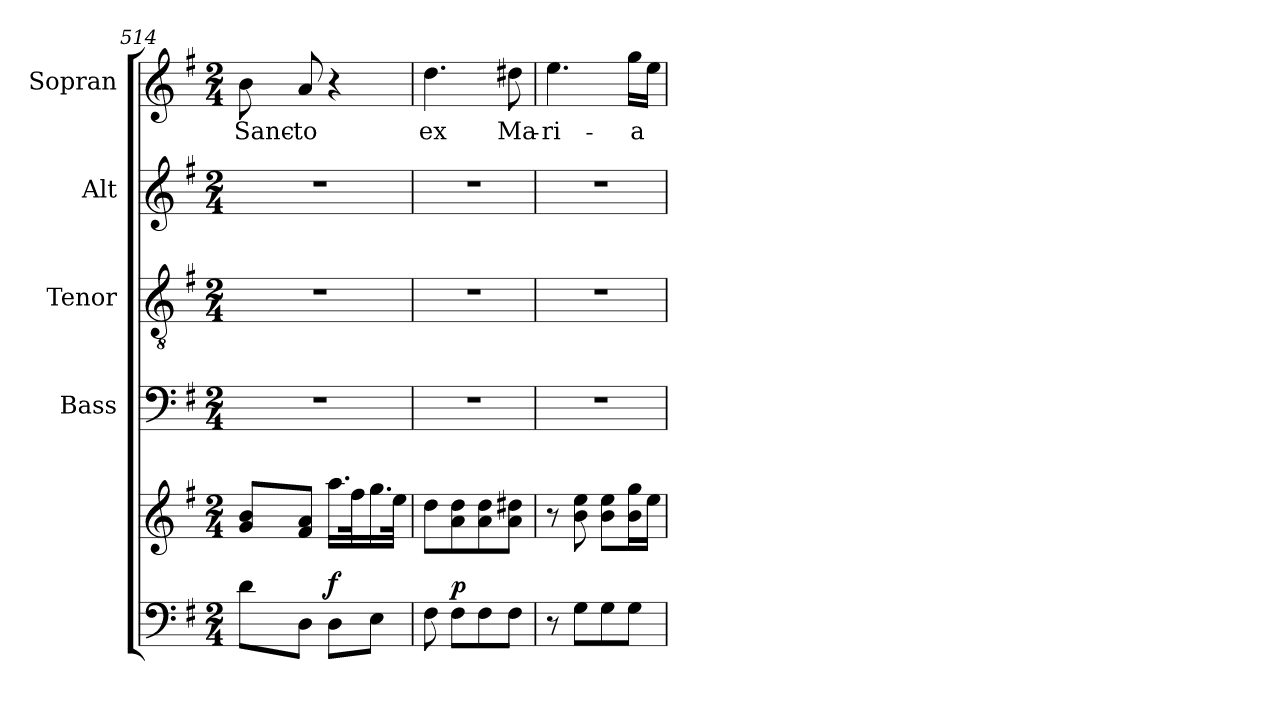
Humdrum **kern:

**kern	**kern	**dynam	**kern	**kern	**kern	**kern	**text
*part5	*part5	*part5	*part4	*part3	*part2	*part1	*part1
*staff6	*staff5	*staff5/6	*staff4	*staff3	*staff2	*staff1	*staff1
*	*	*	*I"Bass	*I"Tenor	*I"Alt	*I"Sopran	*
*	*	*	*I'B.	*I'T.	*I'A.	*I'S.	*
*clefF4	*clefG2	*	*clefF4	*clefGv2	*clefG2	*clefG2	*
*k[f#]	*k[f#]	*	*k[f#]	*k[f#]	*k[f#]	*k[f#]	*
*G:	*G:	*	*G:	*G:	*G:	*G:	*
*M2/4	*M2/4	*	*M2/4	*M2/4	*M2/4	*M2/4	*
=514	=514	=514	=514	=514	=514	=514	=514
!	!	!	!	!	!	!	!LO:LY:b
8d\L	8g/ 8b/L	.	2r	2r	2r	8b\	Sanc-
!	!	!	!	!	!	!	!LO:LY:b
8D\J	8f#/ 8a/J	.	.	.	.	8a/	-to
!	!	!LO:DY:a=2	!	!	!	!	!
8D\L	16.aa\LL	f	.	.	.	4r	.
.	32ff#\k	.	.	.	.	.	.
8E\J	16.gg\	.	.	.	.	.	.
.	32ee\JJk	.	.	.	.	.	.
=515	=515	=515	=515	=515	=515	=515	=515
!	!	!	!	!	!	!	!LO:LY:b
8F#\	8dd\L	.	2r	2r	2r	4.dd\	ex
!	!	!LO:DY:a=2	!	!	!	!	!
8F#\L	8a\ 8dd\	p	.	.	.	.	.
8F#\	8a\ 8dd\	.	.	.	.	.	.
!	!	!	!	!	!	!	!LO:LY:b
8F#\J	8a\ 8dd#X\J	.	.	.	.	8dd#X\	Ma-
=516	=516	=516	=516	=516	=516	=516	=516
!	!	!	!	!	!	!	!LO:LY:b
8r	8r	.	2r	2r	2r	4.ee\	-ri-
8G\L	8b\ 8ee\	.	.	.	.	.	.
8G\	8b\ 8ee\L	.	.	.	.	.	.
!	!	!	!	!	!	!	!LO:LY:b
8G\J	16b\ 16gg\L	.	.	.	.	16gg\LL	-a
.	16ee\JJ	.	.	.	.	16ee\JJ	.
=	=	=	=	=	=	=	=
*-	*-	*-	*-	*-	*-	*-	*-
